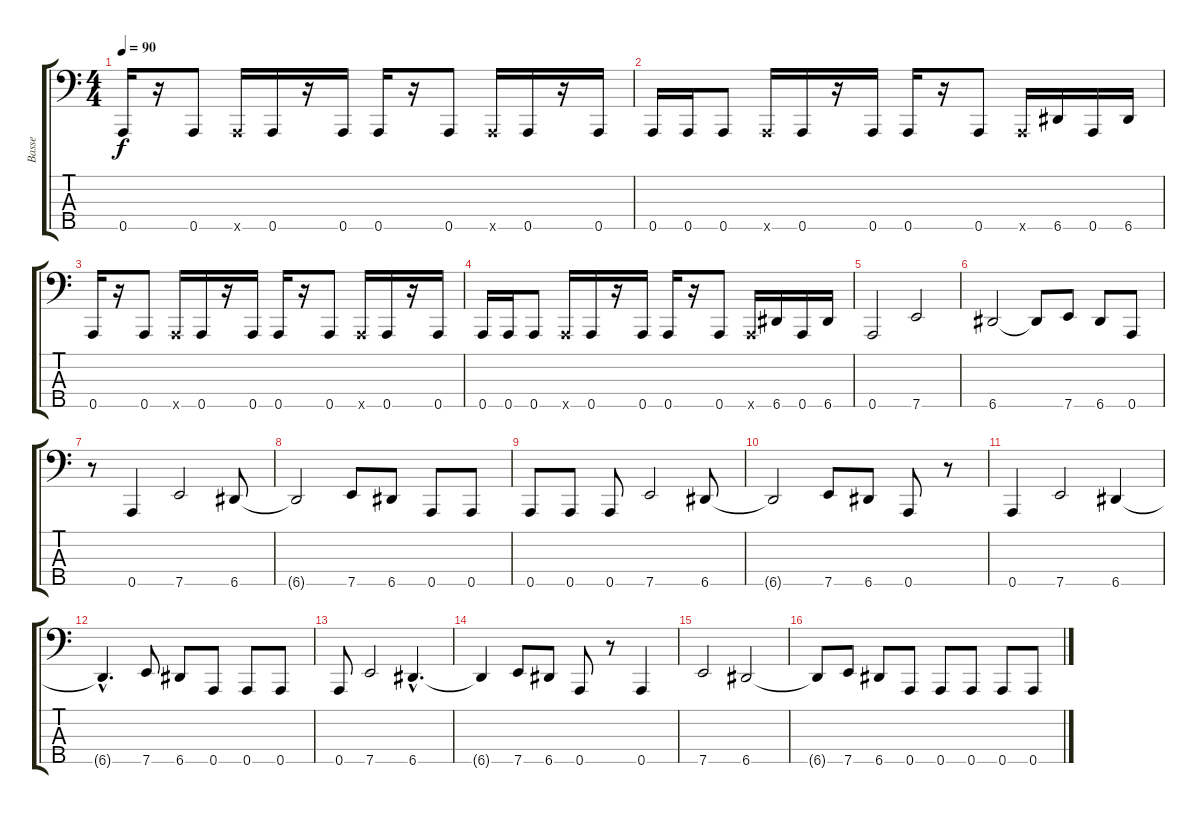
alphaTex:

\track ("Basse" "Basse") {instrument electricbassfinger}
\staff {score tabs}
\tuning (F2 C2 G1 D1 A0) {hide}
\ts (4 4)
\tempo 90
\clef f4
\ks c
0.5.16{dy f} r.16 0.5.8 0.5{x}.16 0.5.16 r.16 0.5.16 0.5.16 r.16 0.5.8 0.5{x}.16 0.5.16 r.16 0.5.16 |
0.5.16 0.5.16 0.5.8 0.5{x}.16 0.5.16 r.16 0.5.16 0.5.16 r.16 0.5.8 0.5{x}.16 6.5.16 0.5.16 6.5.16 |
0.5.16 r.16 0.5.8 0.5{x}.16 0.5.16 r.16 0.5.16 0.5.16 r.16 0.5.8 0.5{x}.16 0.5.16 r.16 0.5.16 |
0.5.16 0.5.16 0.5.8 0.5{x}.16 0.5.16 r.16 0.5.16 0.5.16 r.16 0.5.8 0.5{x}.16 6.5.16 0.5.16 6.5.16 |
0.5.2 7.5.2 |
6.5.2 6.5{t}.8 7.5.8 6.5.8 0.5.8 |
r.8 0.5.4 7.5.2 6.5.8 |
6.5{t}.2 7.5.8 6.5.8 0.5.8 0.5.8 |
0.5.8 0.5.8 0.5.8 7.5.2 6.5.8 |
6.5{t}.2 7.5.8 6.5.8 0.5.8 r.8 |
0.5.4 7.5.2 6.5.4 |
6.5{hac t}.4{d} 7.5.8 6.5.8 0.5.8 0.5.8 0.5.8 |
0.5.8 7.5.2 6.5{hac}.4{d} |
6.5{t}.4 7.5.8 6.5.8 0.5.8 r.8 0.5.4 |
7.5.2 6.5.2 |
6.5{t}.8 7.5.8 6.5.8 0.5.8 0.5.8 0.5.8 0.5.8 0.5.8
